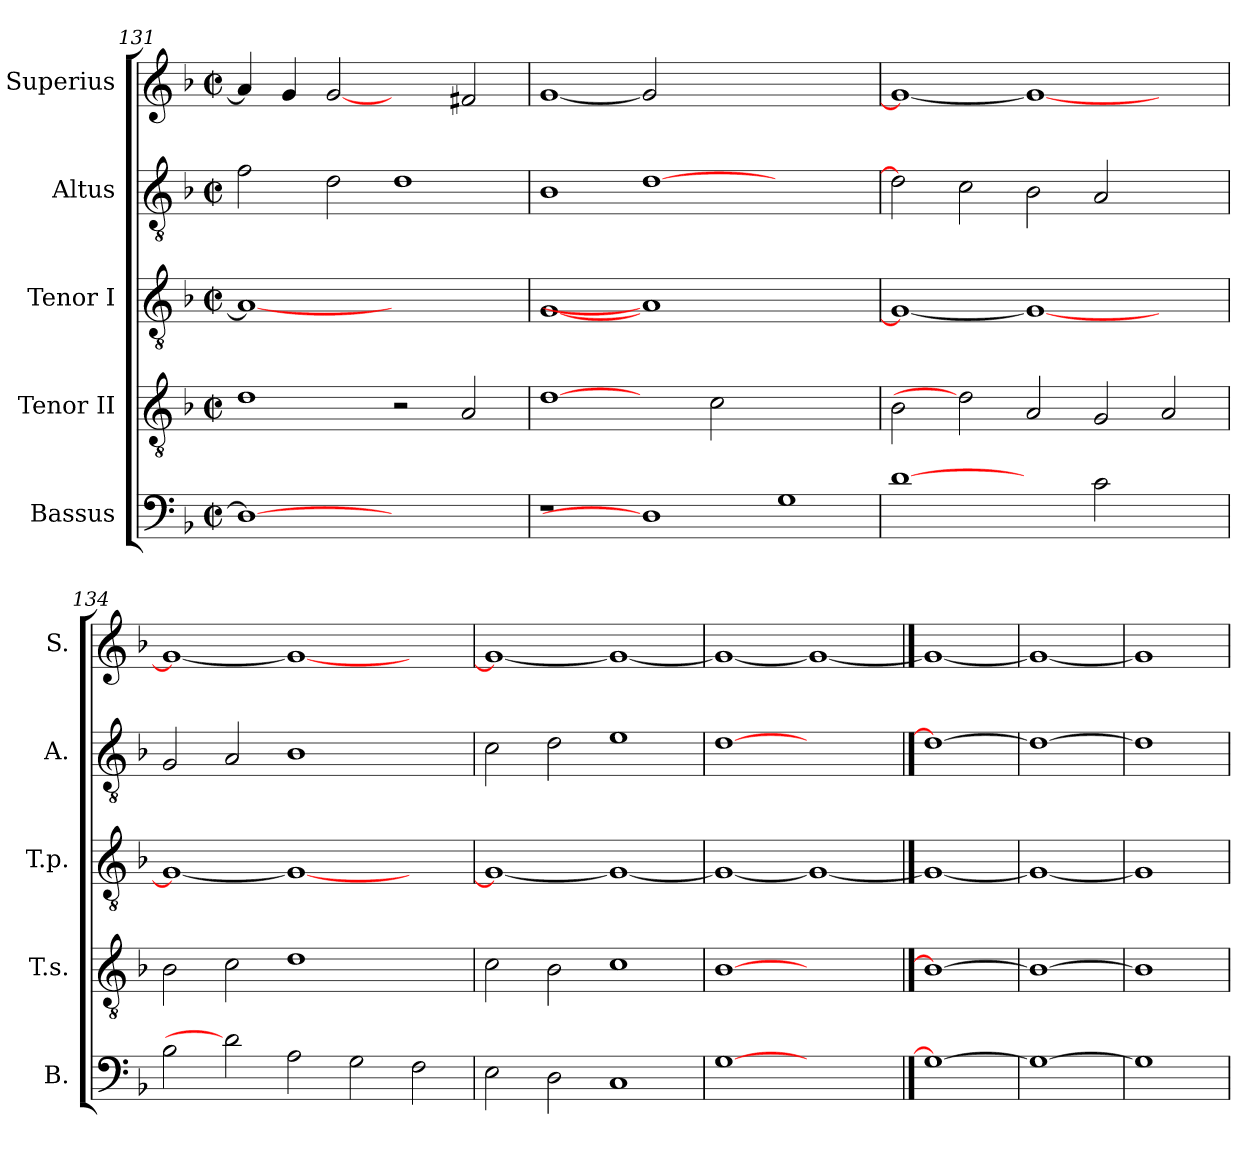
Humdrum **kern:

**kern	**kern	**kern	**kern	**kern
*part5	*part4	*part3	*part2	*part1
*staff5	*staff4	*staff3	*staff2	*staff1
*I"Bassus	*I"Tenor II	*I"Tenor I	*I"Altus	*I"Superius
*I'B.	*I'T.s.	*I'T.p.	*I'A.	*I'S.
!!LO:PB:g=z
*clefF4	*clefGv2	*clefGv2	*clefGv2	*clefG2
*	*ITrd7c12	*ITrd7c12	*ITrd7c12	*
*k[b-]	*k[b-]	*k[b-]	*k[b-]	*k[b-]
*F:	*F:	*F:	*F:	*F:
*M2/2	*M2/2	*M2/2	*M2/2	*M2/2
*met(c|)	*met(c|)	*met(c|)	*met(c|)	*met(c|)
=131	=131	=131	=131	=131
1Di_>	1Di	1AAi_<	2Fi\	4ai/]
.	.	.	.	4gi/
.	.	.	2Di\	[2gi
1ryy	2r	1ryy	1Di	2ryy
.	2AAi/	.	.	2f#Xi/
=132	=132	=132	=132	=132
1r	[1Di	[<1GGi	1BB-i	[<1gi
1Di]	2ryy	1AAi]	[>1Di	2gi]
.	2Ci\	.	.	1.ryy
1Gi	1ryy	1ryy	1ryy	.
=133	=133	=133	=133	=133
[1di	2BB-i\	1GGi_<	2Di\]	1gi_<
.	2Di]	.	2Ci\	.
2ryy	2AAi/	1GGi_	2BB-i\	1gi_
2ci\	2GGi/	.	2AAi/	.
2ryy	2AAi/	2ryy	2ryy	2ryy
=134	=134	=134	=134	=134
2B-i\	2BB-i\	1GGi_<	2GGi/	1gi_<
2di]	2Ci\	.	2AAi/	.
2Ai\	1Di	1GGi_	1BB-i	1gi_
2Gi\	.	.	.	.
2Fi\	2ryy	2ryy	2ryy	2ryy
=135	=135	=135	=135	=135
2Ei\	2Ci\	1GGi_<	2Ci\	1gi_<
2Di\	2BB-i\	.	2Di\	.
1Ci	1Ci	1GGi_	1Ei	1gi_
=136	=136	=136	=136	=136
[1Gi	[1BB-i	1GGi_<	[1Di	1gi_<
1ryy	1ryy	1GGi_	1ryy	1gi_
==137	==137	==137	==137	==137
1Gi_	1BB-i_	1GGi_	1Di_	1gi_
=138	=138	=138	=138	=138
1Gi_	1BB-i_	1GGi_	1Di_	1gi_
=139	=139	=139	=139	=139
1Gi]	1BB-i]	1GGi]	1Di]	1gi]
=	=	=	=	=
*-	*-	*-	*-	*-
